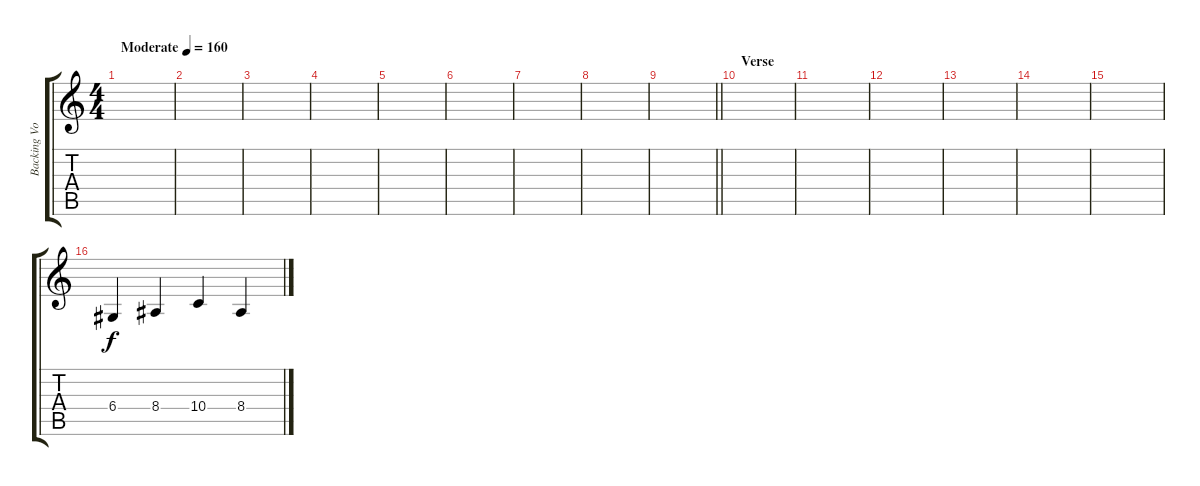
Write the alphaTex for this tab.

\track ("Backing Vocal II" "Backing Vo") {instrument cello}
\staff {score tabs}
\tuning (E4 B3 G3 D3 A2 E2) {hide}
\ts (4 4)
\tempo (160 "Moderate")
\clef g2
\ks c
|
|
|
|
|
|
|
|
\barLineRight lightlight
|
\section ("" "Verse")
|
|
|
|
|
|
6.4.4 8.4.4 10.4.4 8.4.4
